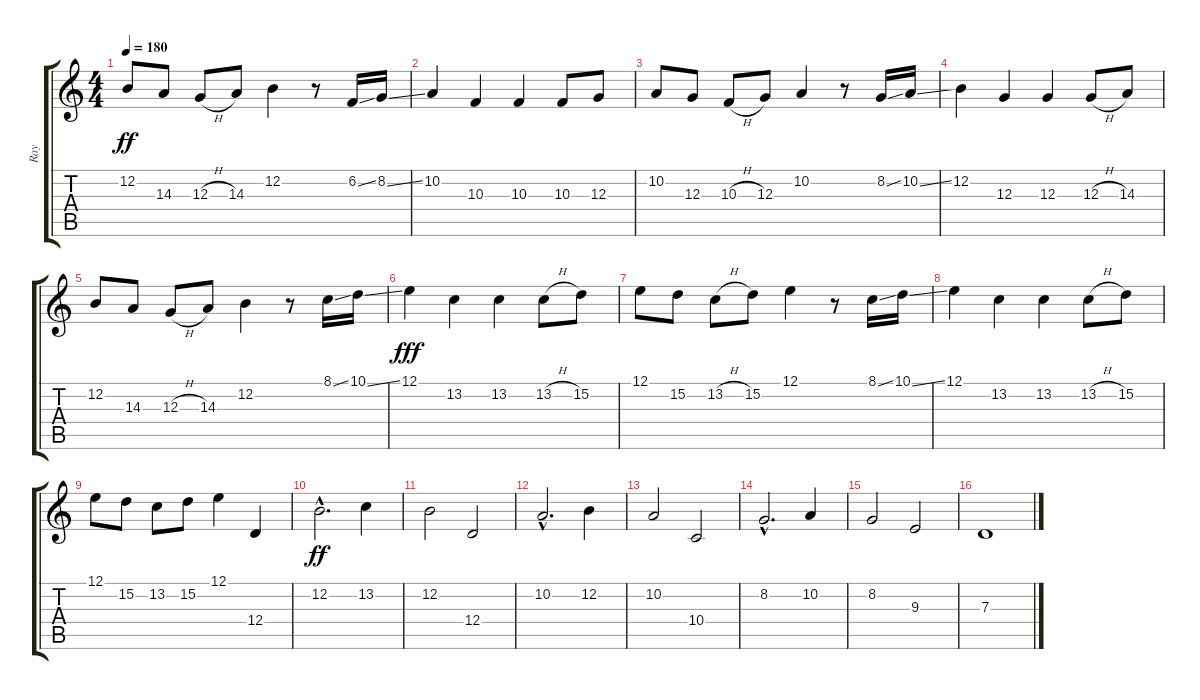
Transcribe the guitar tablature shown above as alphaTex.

\track ("Ray" "Ray") {instrument flute}
\staff {score tabs}
\tuning (E4 B3 G3 D3 A2 E2) {hide}
\ts (4 4)
\tempo 180
\clef g2
\ks c
12.2.8{dy ff} 14.3.8 12.3{h}.8 14.3.8 12.2.4 r.8 6.2{ss}.16 8.2{ss}.16 |
10.2.4 10.3.4 10.3.4 10.3.8 12.3.8 |
10.2.8 12.3.8 10.3{h}.8 12.3.8 10.2.4 r.8 8.2{ss}.16 10.2{ss}.16 |
12.2.4 12.3.4 12.3.4 12.3{h}.8 14.3.8 |
12.2.8 14.3.8 12.3{h}.8 14.3.8 12.2.4 r.8 8.1{ss}.16 10.1{ss}.16 |
12.1.4{dy fff volume 14} 13.2.4 13.2.4 13.2{h}.8 15.2.8 |
12.1.8 15.2.8 13.2{h}.8 15.2.8 12.1.4 r.8 8.1{ss}.16 10.1{ss}.16 |
12.1.4 13.2.4 13.2.4 13.2{h}.8 15.2.8 |
12.1.8 15.2.8 13.2.8 15.2.8 12.1.4 12.4.4{volume 14 instrument flute} |
12.2{hac}.2{d dy ff} 13.2.4 |
12.2.2 12.4.2 |
10.2{hac}.2{d} 12.2.4 |
10.2.2 10.4.2 |
8.2{hac}.2{d} 10.2.4 |
8.2.2 9.3.2 |
7.3.1
